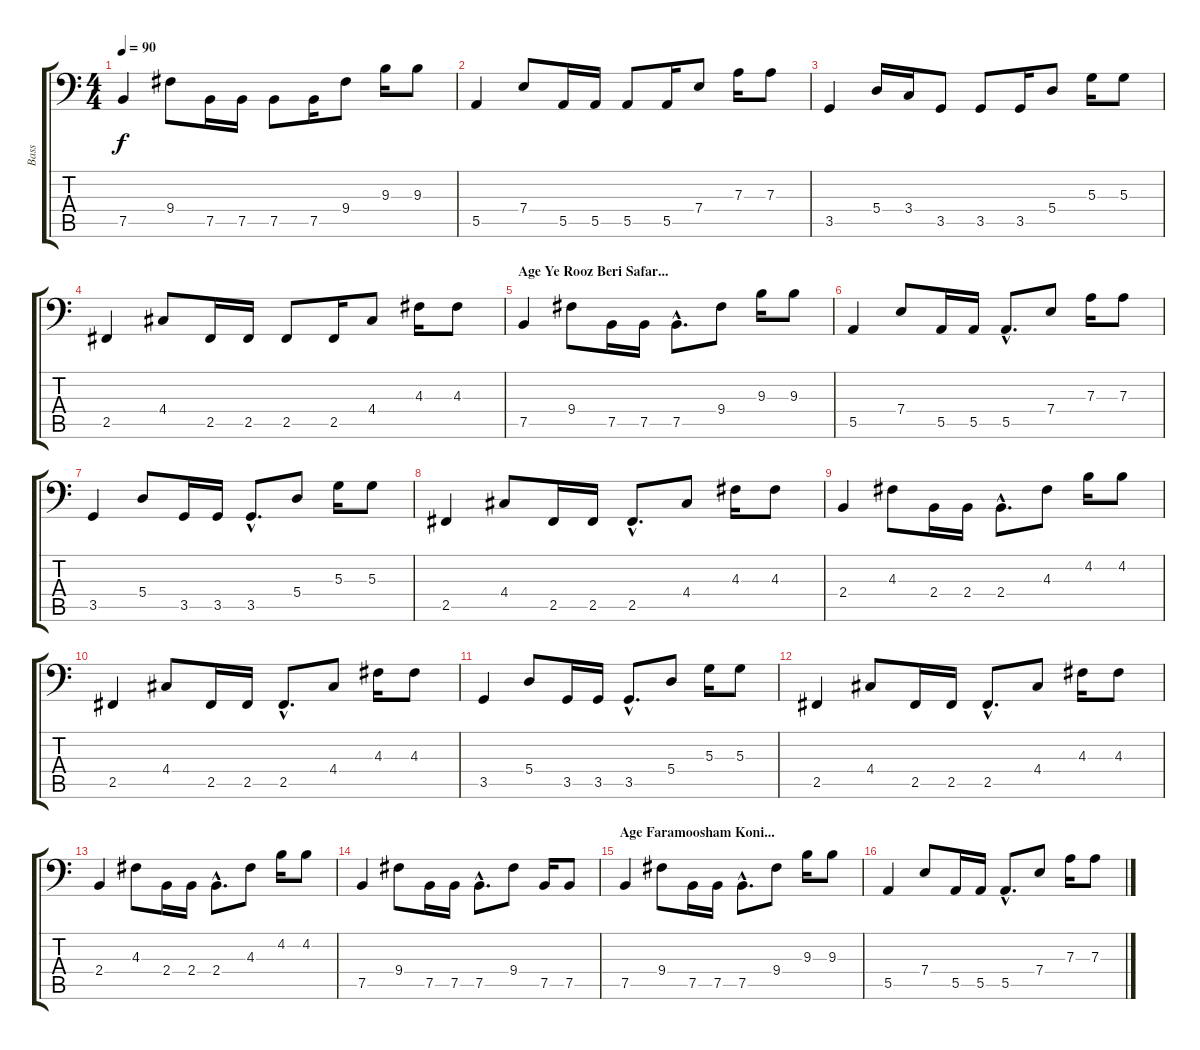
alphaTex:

\track ("Bass" "Bass") {instrument electricbassfinger}
\staff {score tabs}
\tuning (C3 G2 D2 A1 E1 B0) {hide}
\ts (4 4)
\tempo 90
\clef f4
\ks c
7.5.4{dy f instrument electricbassfinger} 9.4.8 7.5.16 7.5.16 7.5.8 7.5.16 9.4.8 9.3.16 9.3.8 |
5.5.4 7.4.8 5.5.16 5.5.16 5.5.8 5.5.16 7.4.8 7.3.16 7.3.8 |
3.5.4 5.4.16 3.4.16 3.5.8 3.5.8 3.5.16 5.4.8 5.3.16 5.3.8 |
2.5.4 4.4.8 2.5.16 2.5.16 2.5.8 2.5.16 4.4.8 4.3.16 4.3.8 |
\section ("" "Age Ye Rooz Beri Safar...")
7.5.4 9.4.8 7.5.16 7.5.16 7.5{hac}.8{d} 9.4.8 9.3.16 9.3.8 |
5.5.4 7.4.8 5.5.16 5.5.16 5.5{hac}.8{d} 7.4.8 7.3.16 7.3.8 |
3.5.4 5.4.8 3.5.16 3.5.16 3.5{hac}.8{d} 5.4.8 5.3.16 5.3.8 |
2.5.4 4.4.8 2.5.16 2.5.16 2.5{hac}.8{d} 4.4.8 4.3.16 4.3.8 |
2.4.4 4.3.8 2.4.16 2.4.16 2.4{hac}.8{d} 4.3.8 4.2.16 4.2.8 |
2.5.4 4.4.8 2.5.16 2.5.16 2.5{hac}.8{d} 4.4.8 4.3.16 4.3.8 |
3.5.4 5.4.8 3.5.16 3.5.16 3.5{hac}.8{d} 5.4.8 5.3.16 5.3.8 |
2.5.4 4.4.8 2.5.16 2.5.16 2.5{hac}.8{d} 4.4.8 4.3.16 4.3.8 |
2.4.4 4.3.8 2.4.16 2.4.16 2.4{hac}.8{d} 4.3.8 4.2.16 4.2.8 |
7.5.4 9.4.8 7.5.16 7.5.16 7.5{hac}.8{d} 9.4.8 7.5.16 7.5.8 |
\section ("" "Age Faramoosham Koni...")
7.5.4 9.4.8 7.5.16 7.5.16 7.5{hac}.8{d} 9.4.8 9.3.16 9.3.8 |
5.5.4 7.4.8 5.5.16 5.5.16 5.5{hac}.8{d} 7.4.8 7.3.16 7.3.8
